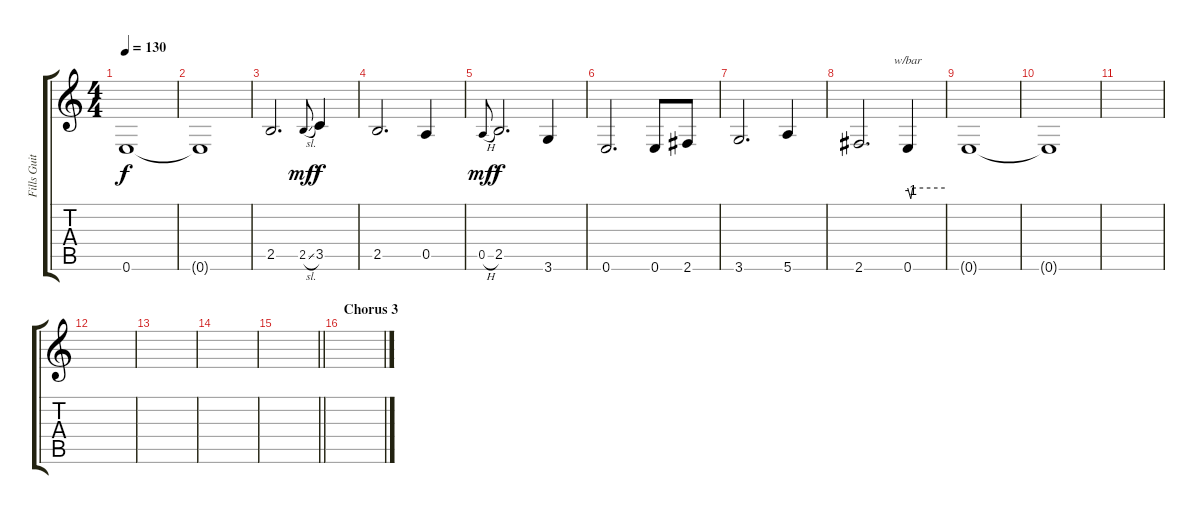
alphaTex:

\track ("Fills Guitar 2" "Fills Guit") {instrument overdrivenguitar}
\staff {score tabs}
\tuning (E4 B3 G3 D3 A2 E2) {hide}
\ts (4 4)
\tempo 130
\clef g2
\ks c
0.6{t}.1{dy f} |
0.6{t}.1 |
2.5.2{d} 2.5{sl}.8{gr onbeat dy mf} 3.5.4{dy f} |
2.5.2{d} 0.5.4 |
0.5{h}.8{gr onbeat dy mf} 2.5.2{d dy f} 3.6.4 |
0.6.2{d} 0.6.8 2.6.8 |
3.6.2{d} 5.6.4 |
2.6.2{d} 0.6.4{tbe (custom default 0 0 5 -4 8 0 60 0)} |
0.6{t}.1 |
0.6{t}.1 |
|
|
|
|
\barLineRight lightlight
|
\section ("" "Chorus 3")
